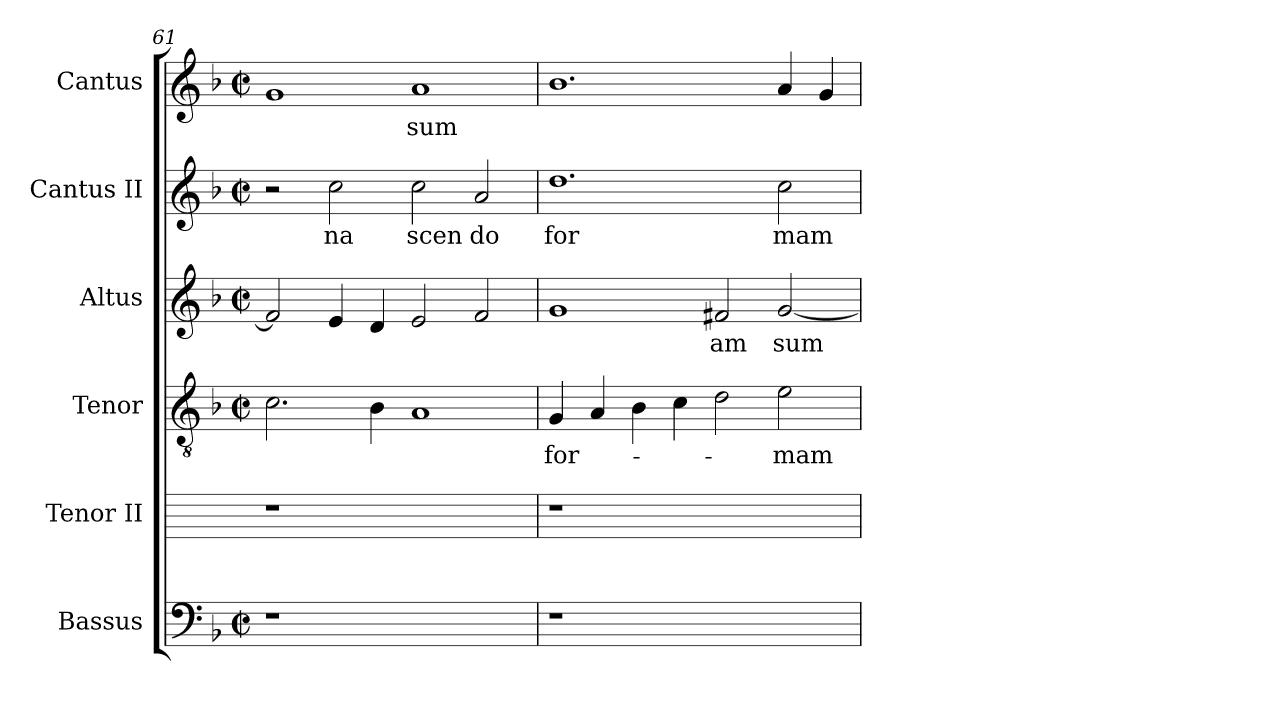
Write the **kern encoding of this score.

**kern	**kern	**kern	**text	**kern	**text	**kern	**text	**kern	**text
*part6	*part5	*part4	*part4	*part3	*part3	*part2	*part2	*part1	*part1
*staff6	*staff5	*staff4	*staff4	*staff3	*staff3	*staff2	*staff2	*staff1	*staff1
*I"Bassus	*I"Tenor II	*I"Tenor	*	*I"Altus	*	*I"Cantus II	*	*I"Cantus	*
*I'Bassus	*	*I'Tenor	*	*I'Altus	*	*I'Cantus II	*	*	*
*clefF4	*	*clefGv2	*	*clefG2	*	*clefG2	*	*clefG2	*
*k[b-]	*	*k[b-]	*	*k[b-]	*	*k[b-]	*	*k[b-]	*
*F:	*	*F:	*	*F:	*	*F:	*	*F:	*
*M2/2	*	*M2/2	*	*M2/2	*	*M2/2	*	*M2/2	*
*met(c|)	*	*met(c|)	*	*met(c|)	*	*met(c|)	*	*met(c|)	*
=61	=61	=61	=61	=61	=61	=61	=61	=61	=61
1r	1r	2.c\	.	2f/]	.	2r	.	1g	.
!	!	!	!	!	!	!	!LO:LY:b:cj	!	!
.	.	.	.	4e/	.	2cc\	na	.	.
.	.	4B-\	.	4d/	.	.	.	.	.
!	!	!	!	!	!	!	!LO:LY:b:cj	!	!LO:LY:b
1ryy	1ryy	1A	.	2e/	.	2cc\	scen	1a	sum
!	!	!	!	!	!	!	!LO:LY:b:cj	!	!
.	.	.	.	2f/	.	2a/	do	.	.
=62	=62	=62	=62	=62	=62	=62	=62	=62	=62
!	!	!	!LO:LY:b	!	!	!	!LO:LY:b:cj	!	!
1r	1r	4G/	for-	1g	.	1.dd	for	1.b-	.
.	.	4A/	.	.	.	.	.	.	.
.	.	4B-\	.	.	.	.	.	.	.
.	.	4c\	.	.	.	.	.	.	.
!	!	!	!	!	!LO:LY:b:cj	!	!	!	!
1ryy	1ryy	2d\	.	2f#X/	am	.	.	.	.
!	!	!	!LO:LY:b:cj	!	!LO:LY:b	!	!LO:LY:b:cj	!	!
.	.	2e\	-mam	[<2g/	sum	2cc\	mam	4a/	.
.	.	.	.	.	.	.	.	4g/	.
=	=	=	=	=	=	=	=	=	=
*-	*-	*-	*-	*-	*-	*-	*-	*-	*-
